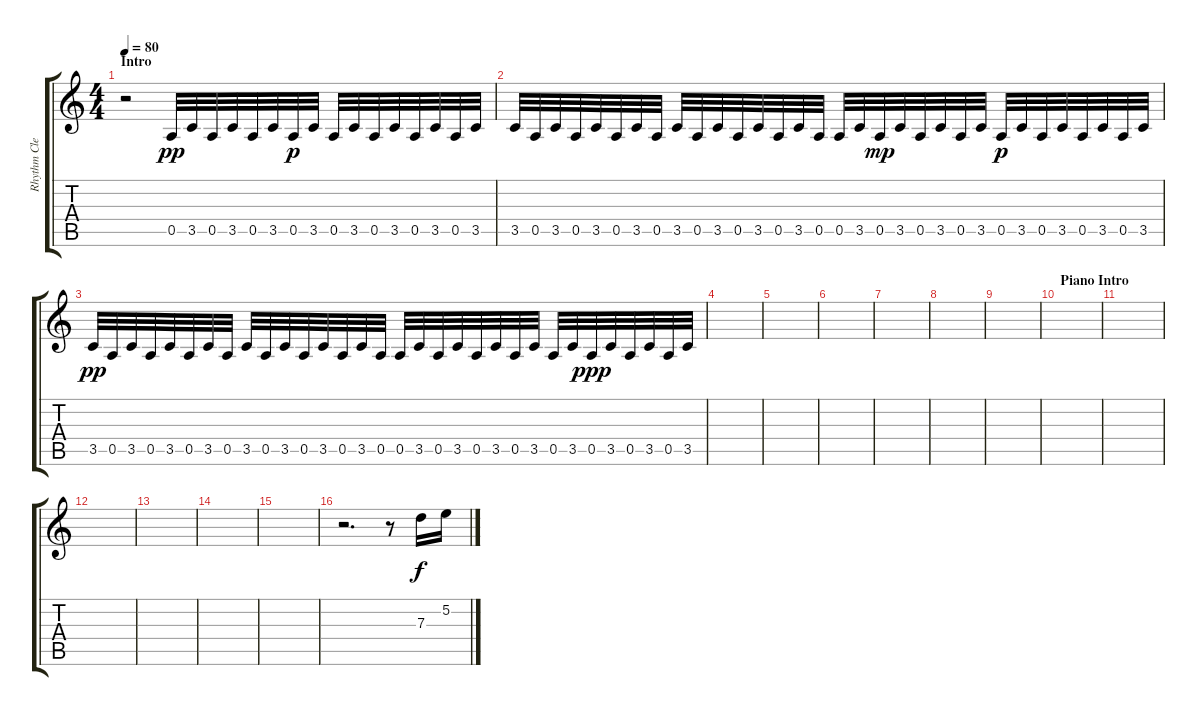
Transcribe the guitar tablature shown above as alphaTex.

\track ("Rhythm Clean" "Rhythm Cle") {instrument electricguitarjazz}
\staff {score tabs}
\tuning (E4 B3 G3 D3 A2 E2) {hide}
\ts (4 4)
\section ("" "Intro")
\tempo 80
\clef g2
\ks c
r.2{dy pp instrument electricguitarjazz} 0.5.32 3.5.32 0.5.32 3.5.32 0.5.32 3.5.32 0.5.32{dy p} 3.5.32 0.5.32 3.5.32 0.5.32 3.5.32 0.5.32 3.5.32 0.5.32 3.5.32 |
3.5.32 0.5.32 3.5.32 0.5.32 3.5.32 0.5.32 3.5.32 0.5.32 3.5.32 0.5.32 3.5.32 0.5.32 3.5.32 0.5.32 3.5.32 0.5.32 0.5.32 3.5.32 0.5.32{dy mp} 3.5.32 0.5.32 3.5.32 0.5.32 3.5.32 0.5.32{dy p} 3.5.32 0.5.32 3.5.32 0.5.32 3.5.32 0.5.32 3.5.32 |
3.5.32{dy pp} 0.5.32 3.5.32 0.5.32 3.5.32 0.5.32 3.5.32 0.5.32 3.5.32 0.5.32 3.5.32 0.5.32 3.5.32 0.5.32 3.5.32 0.5.32 0.5.32 3.5.32 0.5.32 3.5.32 0.5.32 3.5.32 0.5.32 3.5.32 0.5.32 3.5.32 0.5.32{dy ppp} 3.5.32 0.5.32 3.5.32 0.5.32 3.5.32 |
|
|
|
|
|
|
\section ("" "Piano Intro")
|
|
|
|
|
|
r.2{d} r.8 7.3.16{dy f} 5.2.16
